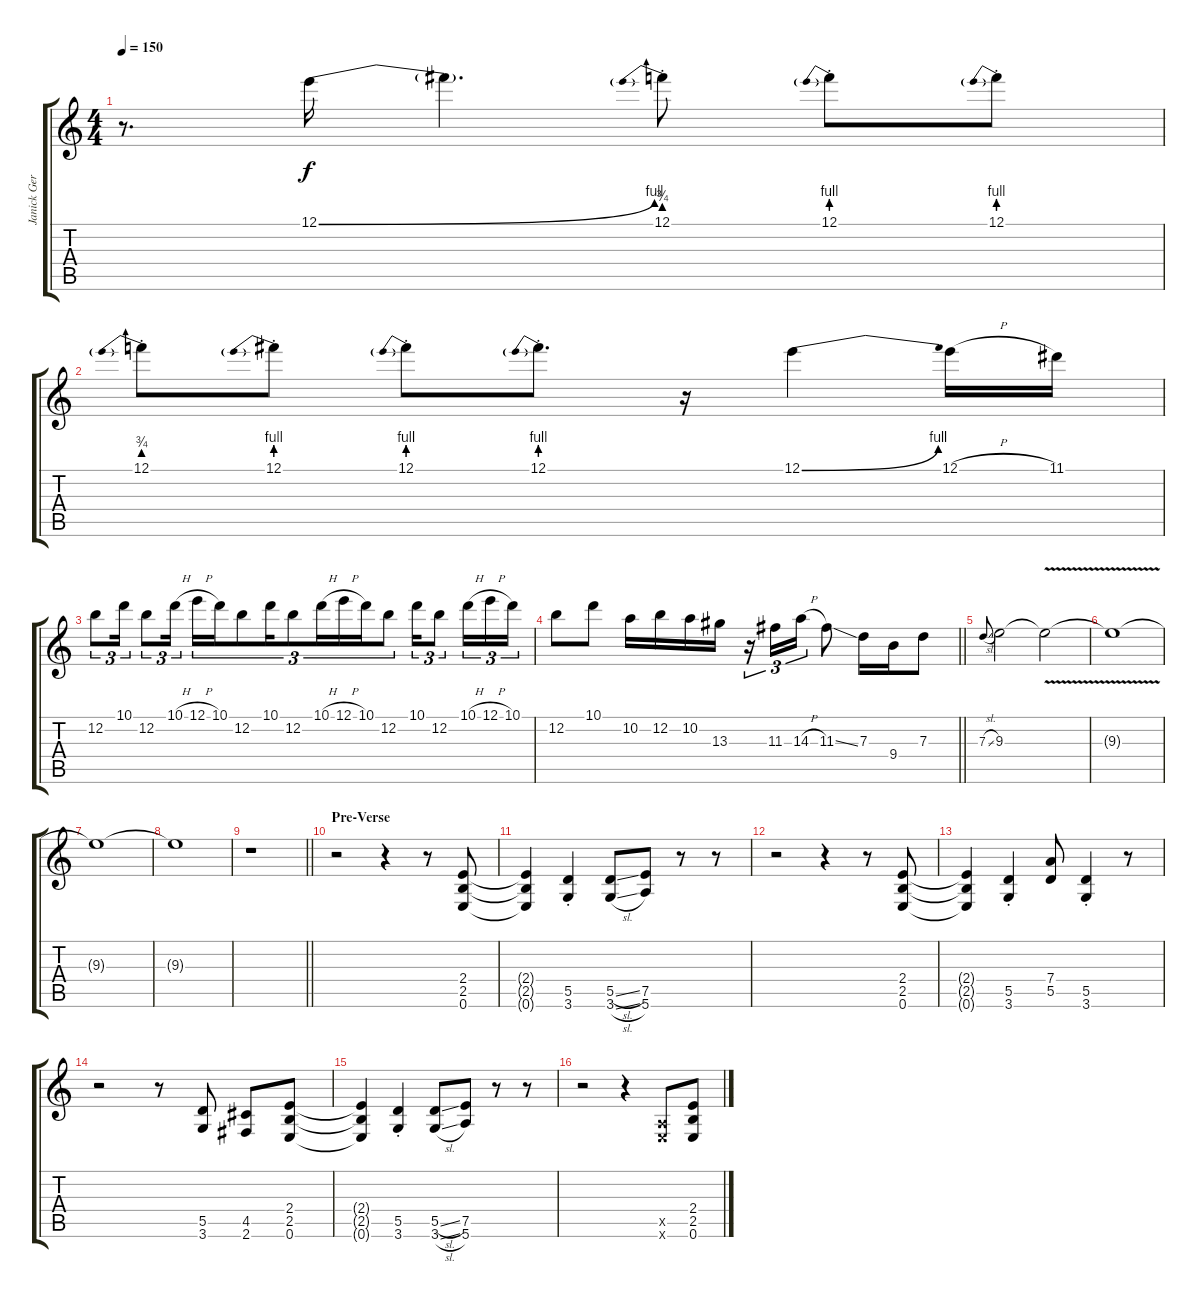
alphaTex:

\track ("Janick Gers" "Janick Ger") {instrument distortionguitar}
\staff {score tabs}
\tuning (E4 B3 G3 D3 A2 E2) {hide}
\ts (4 4)
\tempo 150
\clef g2
\ks c
r.8{d dy f} 12.1{be (bend 0 0 60 4)}.16 12.1{t}.4{d} 12.1{be (prebend 0 3 60 3) st}.8 12.1{be (prebend 0 4 60 4) st}.8 12.1{be (prebend 0 4 60 4) st}.8 |
12.1{be (prebend 0 3 60 3) st}.8 12.1{be (prebend 0 4 60 4) st}.8 12.1{be (prebend 0 4 60 4) st}.8 12.1{be (prebend 0 4 60 4) st}.8{d} r.16 12.1{be (bend 0 0 60 4)}.4 12.1{h}.16 11.1.16 |
12.2.8{tu (3 2)} 10.1.16{tu (3 2)} 12.2.8{tu (3 2)} 10.1{h}.16{tu (3 2)} 12.1{h}.16{tu (3 2)} 10.1.16{tu (3 2)} 12.2.8{tu (3 2)} 10.1.16{tu (3 2)} 12.2.8{tu (3 2)} 10.1{h}.16{tu (3 2)} 12.1{h}.16{tu (3 2)} 10.1.16{tu (3 2)} 12.2.8{tu (3 2)} 10.1.16{tu (3 2)} 12.2.8{tu (3 2)} 10.1{h}.16{tu (3 2)} 12.1{h}.16{tu (3 2)} 10.1.16{tu (3 2)} |
\barLineRight lightlight
12.2.8 10.1.8 10.2.16 12.2.16 10.2.16 13.3.16 r.16{tu (3 2)} 11.3.16{tu (3 2)} 14.3{h}.16{tu (3 2)} 11.3{ss}.8 7.3.16 9.4.16 7.3.8 |
7.3{sl}.8{gr onbeat} 9.3.2 9.3{v t}.2 |
9.3{t}.1 |
9.3{t}.1{volume 0} |
9.3{t}.1 |
\barLineRight lightlight
r.1 |
\section ("" "Pre-Verse")
r.2 r.4 r.8 (2.4 2.5 0.6).8{volume 13} |
(2.4{t} 2.5{t} 0.6{t}).4 (5.5{st} 3.6{st}).4 (5.5{sl} 3.6{sl}).8 (7.5 5.6).8 r.8 r.8 |
r.2 r.4 r.8 (2.4 2.5 0.6).8 |
(2.4{t} 2.5{t} 0.6{t}).4 (5.5{st} 3.6{st}).4 (7.4 5.5).8 (5.5{st} 3.6{st}).4 r.8 |
r.2 r.8 (5.5 3.6).8 (4.5 2.6).8 (2.4 2.5 0.6).8 |
(2.4{t} 2.5{t} 0.6{t}).4 (5.5{st} 3.6{st}).4 (5.5{sl} 3.6{sl}).8 (7.5 5.6).8 r.8 r.8 |
r.2 r.4 (0.5{x} 0.6{x}).8 (2.4 2.5 0.6).8
